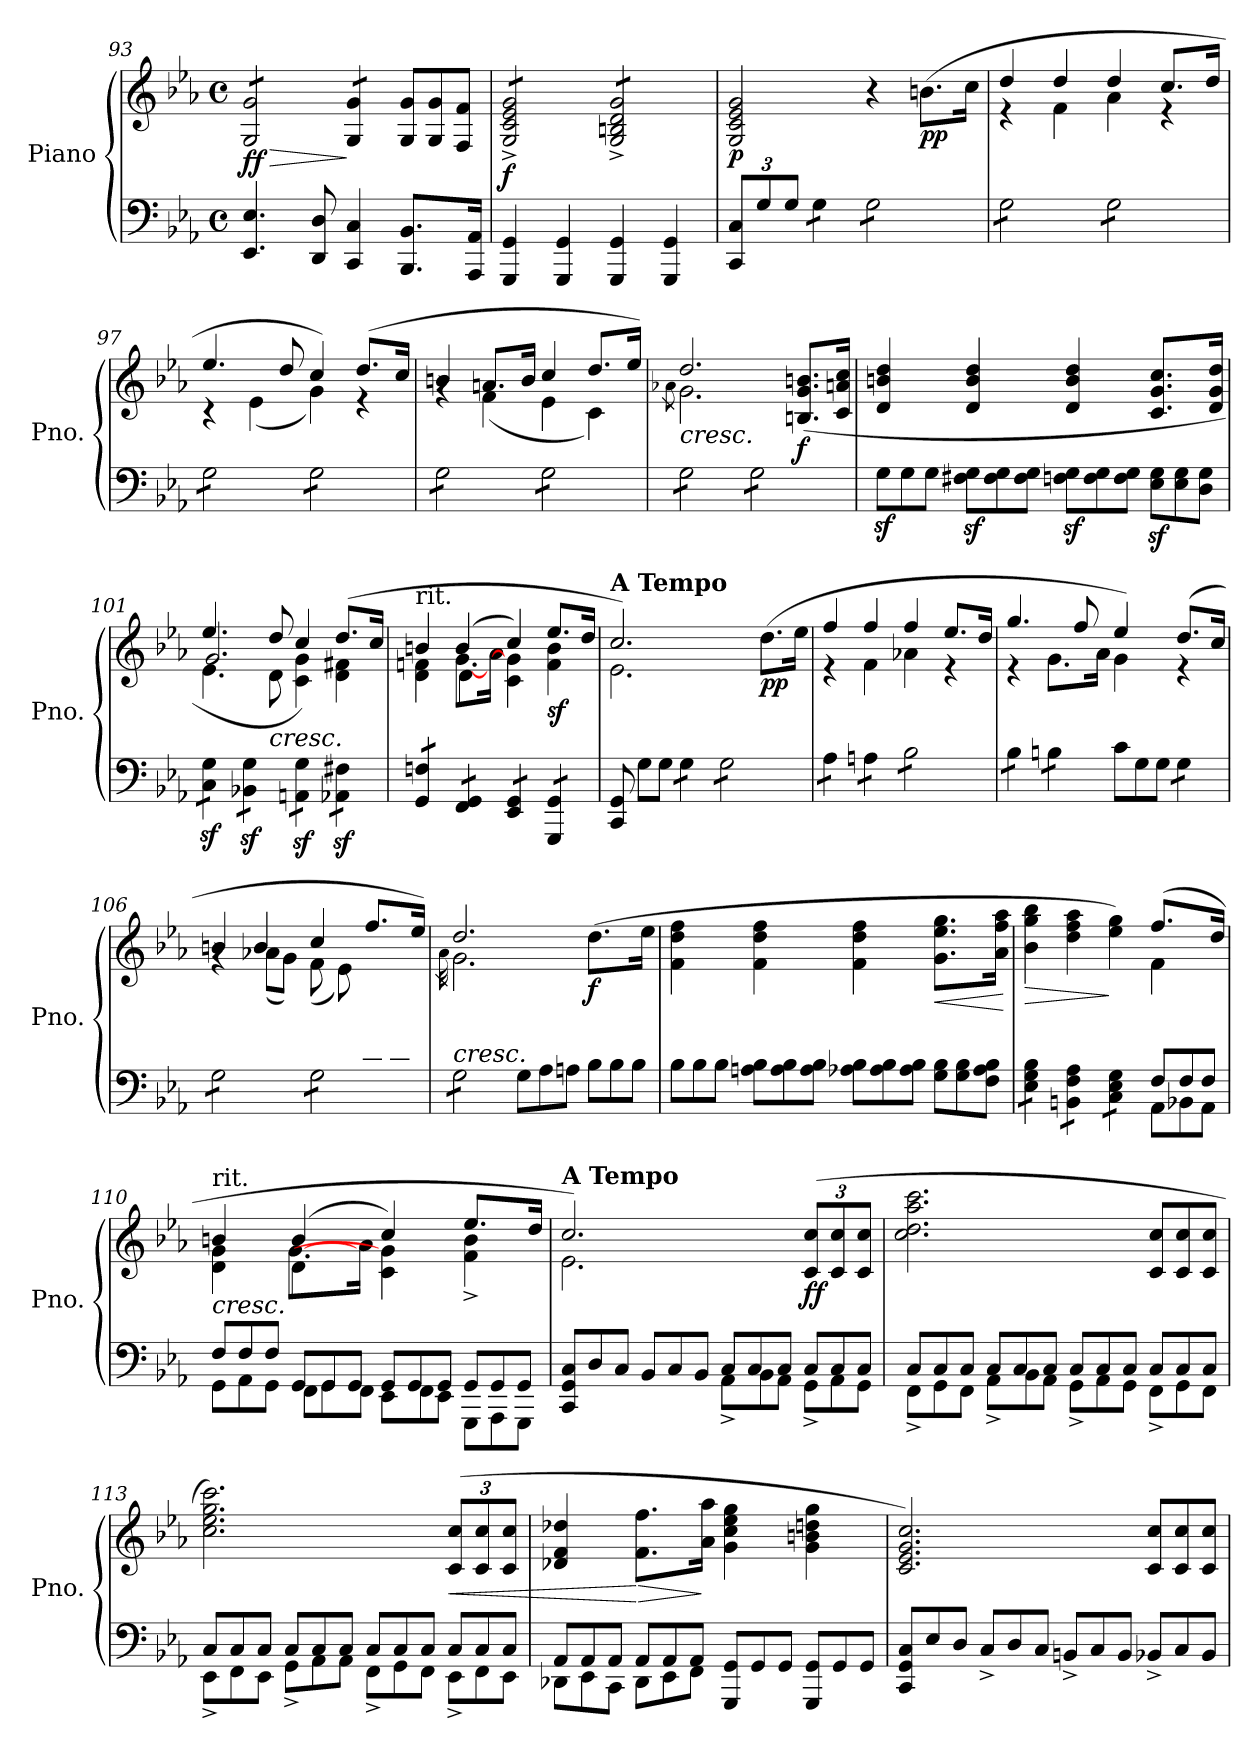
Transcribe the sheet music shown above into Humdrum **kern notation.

**kern	**kern	**dynam
*part1	*part1	*part1
*staff2	*staff1	*staff1/2
*I"Piano	*	*
*I'Pno.	*	*
*clefF4	*clefG2	*
*k[b-e-a-]	*k[b-e-a-]	*
*M4/4	*M4/4	*
*met(c)	*met(c)	*
=93	=93	=93
!	!	!LO:HP:b
!	!	!LO:DY:n=1:b
*	*tremolo	*
4.EE-/ 4.E-/	12G/ 12g/L	> ff
.	12G/ 12g/	.
.	12G/ 12g/	.
.	12G/ 12g/	.
.	12G/ 12g/	.
8DD/ 8D/	.	.
.	12G/ 12g/J	.
4CC/ 4C/	12G/ 12g/L	]
.	12G/ 12g/	.
.	12G/ 12g/J	.
*	*Xtremolo	*
*	*Xtuplet	*
8.BBB-/ 8.BB-/L	12G/ 12g/L	.
.	12G/ 12g/	.
.	12F/ 12f/J	.
16AAA-/ 16AA-/Jk	.	.
=94	=94	=94
!	!	!LO:DY:b
*	*tremolo	*
4GGG/ 4GG/	12G/^ 12c/^ 12e-/^ 12g/^L	f
.	12G/^ 12c/^ 12e-/^ 12g/^	.
.	12G/^ 12c/^ 12e-/^ 12g/^	.
4GGG/ 4GG/	12G/^ 12c/^ 12e-/^ 12g/^	.
.	12G/^ 12c/^ 12e-/^ 12g/^	.
.	12G/^ 12c/^ 12e-/^ 12g/^J	.
4GGG/ 4GG/	12G/^ 12Bn/^ 12d/^ 12g/^L	.
.	12G/^ 12Bn/^ 12d/^ 12g/^	.
.	12G/^ 12Bn/^ 12d/^ 12g/^	.
4GGG/ 4GG/	12G/^ 12Bn/^ 12d/^ 12g/^	.
.	12G/^ 12Bn/^ 12d/^ 12g/^	.
.	12G/^ 12Bn/^ 12d/^ 12g/^J	.
*	*Xtremolo	*
!!LO:LB:g=z
=95	=95	=95
*Xbrackettup	*	*
!	!	!LO:DY:b
12CC/ 12C/L	2G/ 2c/ 2e-/ 2g/	p
12G/	.	.
12G/J	.	.
*tremolo	*	*
12G\L	.	.
12G\	.	.
12G\J	.	.
12G\L	4r	.
12G\	.	.
12G\	.	.
!	!	!LO:DY:b
12G\	(>8.bn\L	pp
12G\	.	.
12G\J	.	.
.	16cc\Jk	.
=96	=96	=96
*	*^	*
12G\L	4dd/	4r	.
12G\	.	.	.
12G\	.	.	.
12G\	4dd/	4f\	.
12G\	.	.	.
12G\J	.	.	.
12G\L	4dd/	4a-\	.
12G\	.	.	.
12G\	.	.	.
12G\	8.cc/L	4r	.
12G\	.	.	.
12G\J	.	.	.
.	16dd/Jk	.	.
=97	=97	=97	=97
12G\L	4.ee-/	4r	.
12G\	.	.	.
12G\	.	.	.
12G\	.	(<4e-\	.
12G\	.	.	.
.	8dd/	.	.
12G\J	.	.	.
12G\L	4cc/)	4g\)	.
12G\	.	.	.
12G\	.	.	.
12G\	(>8.dd/L	4r	.
12G\	.	.	.
12G\J	.	.	.
.	16cc/Jk	.	.
=98	=98	=98	=98
12G\L	4bn/	4rg	.
12G\	.	.	.
12G\	.	.	.
12G\	8.an/L	(<4f\	.
12G\	.	.	.
12G\J	.	.	.
.	16b/Jk	.	.
12G\L	4cc/	4e-\	.
12G\	.	.	.
12G\	.	.	.
12G\	8.dd/L	4c\)	.
12G\	.	.	.
12G\J	.	.	.
.	16ee-/Jk)	.	.
=99	=99	=99	=99
.	.	8qa-X\	.
!	!LO:TX:b:i:t=cresc.	!	!
12G\L	2.dd/	2.g\	.
12G\	.	.	.
12G\	.	.	.
12G\	.	.	.
12G\	.	.	.
12G\J	.	.	.
12G\L	.	.	.
12G\	.	.	.
12G\	.	.	.
!	!	!	!LO:DY:b
12G\	(>8.Bn/ 8.g/ 8.bn/L	4ryy	f
12G\	.	.	.
12G\J	.	.	.
*Xtremolo	*	*	*
.	16c/ 16an/ 16cc/Jk	.	.
*	*v	*v	*
!!LO:PB:g=z
=100	=100	=100
*Xtuplet	*	*
12Gz<\L	4d/ 4bn/ 4dd/	.
12G\	.	.
12G\J	.	.
12F#X\z< 12G\z<L	4d/ 4b/ 4dd/	.
12F#\ 12G\	.	.
12F#\ 12G\J	.	.
12Fn\z< 12G\z<L	4d/ 4b/ 4dd/	.
12F\ 12G\	.	.
12F\ 12G\J	.	.
12E-\z< 12G\z<L	8.c/ 8.g/ 8.cc/L	.
12E-\ 12G\	.	.
12D\ 12G\J	.	.
.	16d/ 16g/ 16dd/Jk	.
=101	=101	=101
*	*^	*
*	*	*^	*
*tremolo	*	*	*	*
12C\z< 12G\z<L	4.ee-/	2.g/	4.e-\	.
12C\z< 12G\z<	.	.	.	.
12C\z< 12G\z<J	.	.	.	.
12BB-X\z< 12G\z<L	.	.	.	.
12BB-X\z< 12G\z<	.	.	.	.
!	!LO:TX:b:i:t=cresc.	!	!	!
.	8dd/	.	8d\	.
12BB-X\z< 12G\z<J	.	.	.	.
12AAn\z< 12G\z<L	4cc/)	.	4c\ 4g\	.
12AAn\z< 12G\z<	.	.	.	.
12AAn\z< 12G\z<J	.	.	.	.
12AA-X\z< 12F#X\z<L	(>8.dd/L	4d\ 4f#X\	4ryy	.
12AA-X\z< 12F#X\z<	.	.	.	.
12AA-X\z< 12F#X\z<J	.	.	.	.
.	16cc/Jk	.	.	.
=102	=102	=102	=102	=102
!	!LO:TX:a:t=rit.	!	!	!
12GG/ 12Fn/L	4bn/	4d\ 4fn\	4ryy	.
12GG/ 12Fn/	.	.	.	.
12GG/ 12Fn/J	.	.	.	.
12FF/ 12GG/L	(>4b/	[8.g\L	4d\	.
12FF/ 12GG/	.	.	.	.
12FF/ 12GG/J	.	.	.	.
.	.	16a-\Jk	.	.
12EE-/ 12GG/L	4cc/)	4c\ 4g\]	2ryy	.
12EE-/ 12GG/	.	.	.	.
12EE-/ 12GG/J	.	.	.	.
!	!	!	!	!LO:DY:b
12GGG/ 12GG/L	8.ee-/L	4f\ 4b\	.	sf
12GGG/ 12GG/	.	.	.	.
12GGG/ 12GG/J	.	.	.	.
*Xtremolo	*	*	*	*
.	16dd/Jk	.	.	.
*	*	*v	*v	*
=103	=103	=103	=103
!	!LO:TX:a:B:t=A Tempo	!	!
12CC/ 12GG/	2.cc/)	2.e-\	.
12G\L	.	.	.
12G\J	.	.	.
*tremolo	*	*	*
12G\L	.	.	.
12G\	.	.	.
12G\J	.	.	.
12G\L	.	.	.
12G\	.	.	.
12G\	.	.	.
!	!	!	!LO:DY:b
12G\	(>8.dd\L	4ryy	pp
12G\	.	.	.
12G\J	.	.	.
.	16ee-\Jk	.	.
!!LO:LB:g=z	!!
=104	=104	=104	=104
12A-\L	4ff/	4r	.
12A-\	.	.	.
12A-\J	.	.	.
12An\L	4ff/	4f\	.
12An\	.	.	.
12An\J	.	.	.
12B-\L	4ff/	4a-X\	.
12B-\	.	.	.
12B-\	.	.	.
12B-\	8.ee-/L	4r	.
12B-\	.	.	.
12B-\J	.	.	.
.	16dd/Jk	.	.
=105	=105	=105	=105
12B-\L	4.gg/	4r	.
12B-\	.	.	.
12B-\J	.	.	.
12Bn\L	.	8.g\L	.
12Bn\	.	.	.
.	8ff/	.	.
12Bn\J	.	.	.
*Xtremolo	*	*	*
.	.	16a-\Jk	.
12c\L	4ee-/)	4g\	.
12G\	.	.	.
12G\J	.	.	.
*tremolo	*	*	*
12G\L	(>8.dd/L	4r	.
12G\	.	.	.
12G\J	.	.	.
.	16cc/Jk	.	.
=106	=106	=106	=106
*^	*	*	*
2.ryy	12G\L	4bn/	4rg	.
.	12G\	.	.	.
.	12G\	.	.	.
.	12G\	4b/	(<8a-X\L	.
.	12G\	.	.	.
.	.	.	8g\J)	.
.	12G\J	.	.	.
.	12G\L	4cc/	(>8f\L	.
.	12G\	.	.	.
.	.	.	8e-\)	.
.	12G\	.	.	.
8d/	12G\	8.ff/L	4ryy	.
.	12G\	.	.	.
8c/J	.	.	.	.
.	12G\J	.	.	.
.	.	16ee-/Jk)	.	.
*v	*v	*	*	*
=107	=107	=107	=107
.	.	32qa-\	.
!LO:TX:a:i:t=cresc.	!	!	!
12G\L	2.dd/	2.g\	.
12G\	.	.	.
12G\	.	.	.
12G\	.	.	.
12G\	.	.	.
12G\J	.	.	.
*Xtremolo	*	*	*
12G\L	.	.	.
12A-\	.	.	.
12An\J	.	.	.
!	!	!	!LO:DY:b
12B-\L	(>8.dd\L	4ryy	f
12B-\	.	.	.
12B-\J	.	.	.
.	16ee-\Jk	.	.
*	*v	*v	*
!!LO:LB:g=z
=108	=108	=108
12B-\L	4f\ 4dd\ 4ff\	.
12B-\	.	.
12B-\J	.	.
12An\ 12B-\L	4f\ 4dd\ 4ff\	.
12A\ 12B-\	.	.
12A\ 12B-\J	.	.
12A-X\ 12B-\L	4f\ 4dd\ 4ff\	.
12A-\ 12B-\	.	.
12A-\ 12B-\J	.	.
!	!	!LO:HP:b
12G\ 12B-\L	8.g\ 8.ee-\ 8.gg\L	<
12G\ 12B-\	.	.
12F\ 12A-\ 12B-\J	.	.
.	16a-\ 16ff\ 16aa-\Jk	.
.	.	[
=109	=109	=109
*^	*	*
!	!	!	!LO:HP:b
*	*	*^	*
*tremolo	*	*	*	*
12E-\ 12G\ 12B-\L	2.ryy	4b-\ 4gg\ 4bb-\	2.ryy	>
12E-\ 12G\ 12B-\	.	.	.	.
12E-\ 12G\ 12B-\J	.	.	.	.
12BBn\ 12F\ 12A-\L	.	4dd\ 4ff\ 4aa-\	.	.
12BBn\ 12F\ 12A-\	.	.	.	.
12BBn\ 12F\ 12A-\J	.	.	.	.
12C\ 12E-\ 12G\L	.	4ee-\ 4gg\)	.	]
12C\ 12E-\ 12G\	.	.	.	.
12C\ 12E-\ 12G\J	.	.	.	.
*Xtremolo	*	*	*	*
12F/L	12AA-\L	(>8.ff/L	4f\	.
12F/	12BB-X\	.	.	.
12F/J	12AA-\J	.	.	.
.	.	16dd/Jk	.	.
=110	=110	=110	=110	=110
*	*	*	*^	*
!	!	!LO:TX:b:i:t=cresc.	!	!	!
!	!	!LO:TX:a:t=rit.	!	!	!
12F/L	12GG\L	4bn/	4d\ 4g\	4ryy	.
12F/	12AA-\	.	.	.	.
12F/J	12GG\J	.	.	.	.
12GG/L	12FF\L	(>4b/	4d\	[8.g\L	.
12GG/	12GG\	.	.	.	.
12GG/J	12FF\J	.	.	.	.
.	.	.	.	16a-\Jk	.
12GG/L	12EE-\L	4cc/)	4c\ 4g\]	2ryy	.
12GG/	12FF\	.	.	.	.
12GG/J	12EE-\J	.	.	.	.
12GG/L	12GGG\L	8.ee-/L	4f\^ 4b\^	.	.
12GG/	12AAA-\	.	.	.	.
12GG/J	12GGG\J	.	.	.	.
.	.	16dd/Jk	.	.	.
*	*	*	*v	*v	*
!!LO:LB:g=z
=111	=111	=111	=111	=111
!	!	!LO:TX:a:B:t=A Tempo	!	!
12CC/ 12GG/ 12C/L	2ryy	2.cc/)	2.e-\	.
12D/	.	.	.	.
12C/J	.	.	.	.
12BB-/L	.	.	.	.
12C/	.	.	.	.
12BB-/J	.	.	.	.
12C/L	12AA-^\L	.	.	.
12C/	12BB-\	.	.	.
12C/J	12AA-\J	.	.	.
*	*	*tuplet	*	*
*	*	*Xbrackettup	*	*
!	!	!	!	!LO:DY:b
12C/L	12GG^\L	(>12c/ 12cc/L	4ryy	ff
12C/	12AA-\	12c/ 12cc/	.	.
12C/J	12GG\J	12c/ 12cc/J	.	.
*	*	*v	*v	*
=112	=112	=112	=112
12C/L	12FF^\L	2.cc\ 2.dd\ 2.aa-\ 2.ccc\	.
12C/	12GG\	.	.
12C/J	12FF\J	.	.
12C/L	12AA-^\L	.	.
12C/	12BB-\	.	.
12C/J	12AA-\J	.	.
12C/L	12GG^\L	.	.
12C/	12AA-\	.	.
12C/J	12GG\J	.	.
*	*	*Xtuplet	*
12C/L	12FF^\L	12c/ 12cc/L	.
12C/	12GG\	12c/ 12cc/	.
12C/J	12FF\J	12c/ 12cc/J	.
=113	=113	=113	=113
12C/L	12EE-^\L	2.cc\ 2.ee-\ 2.gg\ 2.ccc\)	.
12C/	12FF\	.	.
12C/J	12EE-\J	.	.
12C/L	12GG^\L	.	.
12C/	12AA-\	.	.
12C/J	12AA-\J	.	.
12C/L	12FF^\L	.	.
12C/	12GG\	.	.
12C/J	12FF\J	.	.
*	*	*tuplet	*
!	!	!	!LO:HP:b
12C/L	12EE-^\L	(>12c/ 12cc/L	<
12C/	12FF\	12c/ 12cc/	.
12C/J	12EE-\J	12c/ 12cc/J	.
!!LO:LB:g=z
=114	=114	=114	=114
12AA-/L	12DD-X\L	4d-X/ 4f/ 4dd-X/	.
12AA-/	12EE-\	.	.
12AA-/J	12CC\J	.	.
!	!	!	!LO:HP:n=1:b
12AA-/L	12DD-\L	8.f\ 8.ff\L	[ >
12AA-/	12EE-\	.	.
12AA-/J	12FF\J	.	.
.	.	16a-\ 16aa-\Jk	]
12GGG/ 12GG/L	2ryy	4g\ 4cc\ 4ee-\ 4gg\	.
12GG/	.	.	.
12GG/J	.	.	.
12GGG/ 12GG/L	.	4g\ 4bn\ 4ddn\ 4gg\	.
12GG/	.	.	.
12GG/J	.	.	.
*v	*v	*	*
=115	=115	=115
12CC/ 12GG/ 12C/L	2.c/ 2.e-/ 2.g/ 2.cc/)	.
12E-/	.	.
12D/J	.	.
12C^/L	.	.
12D/	.	.
12C/J	.	.
12BBn^/L	.	.
12C/	.	.
12BB/J	.	.
*	*Xtuplet	*
12BB-X^/L	12c/ 12cc/L	.
12C/	12c/ 12cc/	.
12BB-/J	12c/ 12cc/J	.
=	=	=
*-	*-	*-
